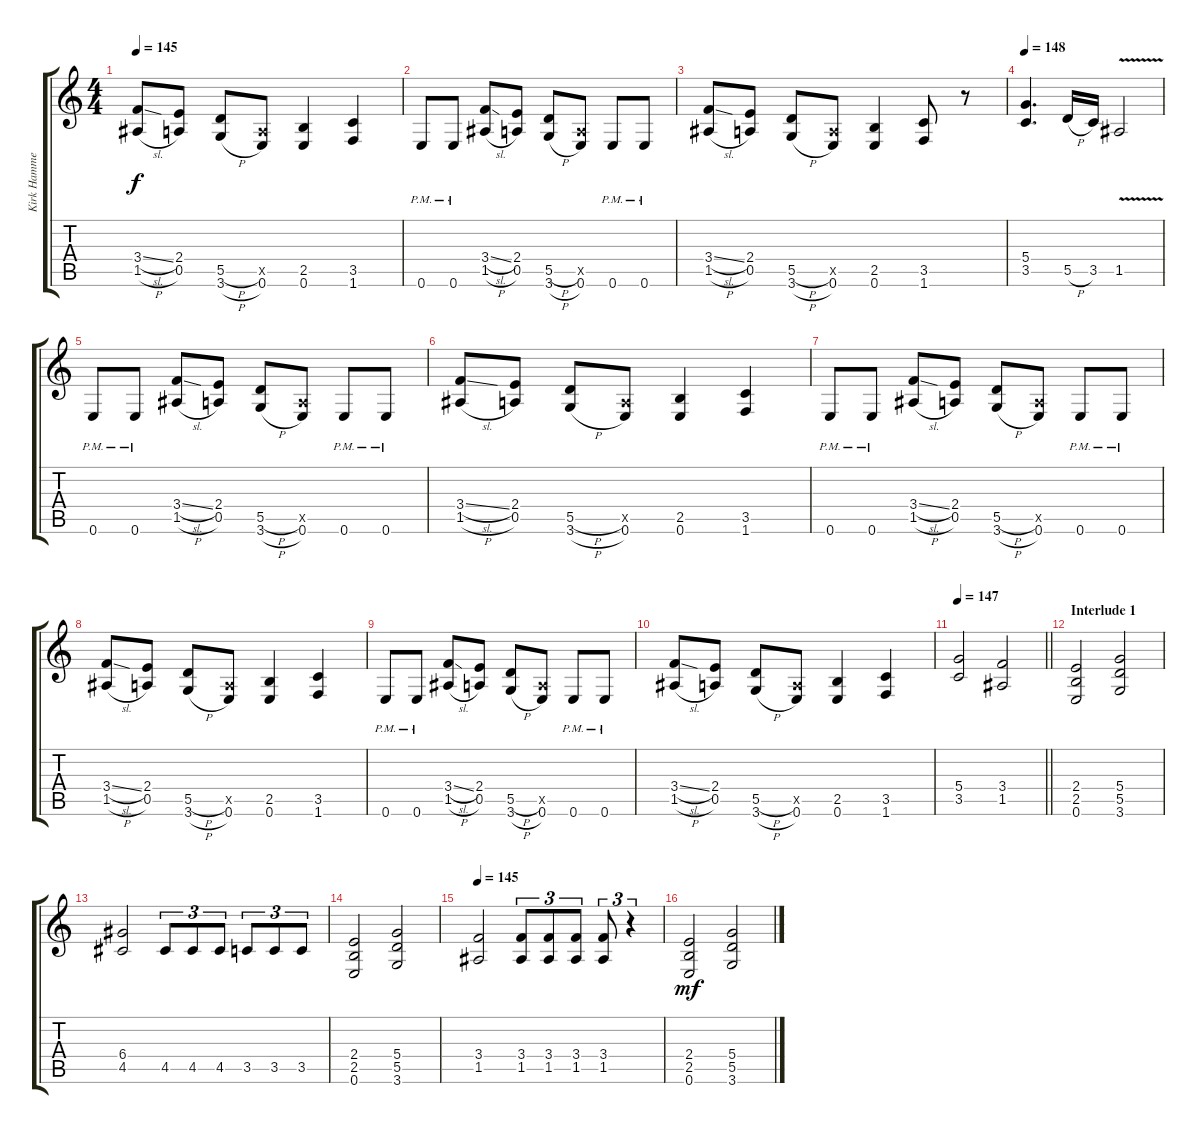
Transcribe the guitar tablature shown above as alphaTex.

\track ("Kirk Hammett (Guitar Lead)" "Kirk Hamme") {instrument distortionguitar}
\staff {score tabs}
\tuning (E4 B3 G3 D3 A2 E2) {hide}
\ts (4 4)
\tempo 145
\clef g2
\ks c
(3.4{sl} 1.5{h}).8{dy f} (2.4 0.5).8 (5.5{h} 3.6{h}).8 (0.5{x} 0.6).8 (2.5 0.6).4 (3.5 1.6).4 |
0.6{pm}.8 0.6{pm}.8 (3.4{sl} 1.5{h}).8 (2.4 0.5).8 (5.5{h} 3.6{h}).8 (0.5{x} 0.6).8 0.6{pm}.8 0.6{pm}.8 |
(3.4{sl} 1.5{h}).8 (2.4 0.5).8 (5.5{h} 3.6{h}).8 (0.5{x} 0.6).8 (2.5 0.6).4 (3.5 1.6).8 r.8 |
\tempo 148
(5.4 3.5).4{d} 5.5{h}.16 3.5.16 1.5{v}.2 |
0.6{pm}.8 0.6{pm}.8 (3.4{sl} 1.5{h}).8 (2.4 0.5).8 (5.5{h} 3.6{h}).8 (0.5{x} 0.6).8 0.6{pm}.8 0.6{pm}.8 |
(3.4{sl} 1.5{h}).8 (2.4 0.5).8 (5.5{h} 3.6{h}).8 (0.5{x} 0.6).8 (2.5 0.6).4 (3.5 1.6).4 |
0.6{pm}.8 0.6{pm}.8 (3.4{sl} 1.5{h}).8 (2.4 0.5).8 (5.5{h} 3.6{h}).8 (0.5{x} 0.6).8 0.6{pm}.8 0.6{pm}.8 |
(3.4{sl} 1.5{h}).8 (2.4 0.5).8 (5.5{h} 3.6{h}).8 (0.5{x} 0.6).8 (2.5 0.6).4 (3.5 1.6).4 |
0.6{pm}.8 0.6{pm}.8 (3.4{sl} 1.5{h}).8 (2.4 0.5).8 (5.5{h} 3.6{h}).8 (0.5{x} 0.6).8 0.6{pm}.8 0.6{pm}.8 |
(3.4{sl} 1.5{h}).8 (2.4 0.5).8 (5.5{h} 3.6{h}).8 (0.5{x} 0.6).8 (2.5 0.6).4 (3.5 1.6).4 |
\tempo 147
\barLineRight lightlight
(5.4 3.5).2 (3.4 1.5).2 |
\section ("" "Interlude 1")
(2.4 2.5 0.6).2 (5.4 5.5 3.6).2 |
(6.4 4.5).2 4.5.8{tu (3 2)} 4.5.8{tu (3 2)} 4.5.8{tu (3 2)} 3.5.8{tu (3 2)} 3.5.8{tu (3 2)} 3.5.8{tu (3 2)} |
(2.4 2.5 0.6).2 (5.4 5.5 3.6).2 |
\tempo 145
(3.4 1.5).2 (3.4 1.5).8{tu (3 2)} (3.4 1.5).8{tu (3 2)} (3.4 1.5).8{tu (3 2)} (3.4 1.5).8{tu (3 2)} r.4{tu (3 2)} |
(2.4 2.5 0.6).2{dy mf} (5.4 5.5 3.6).2
